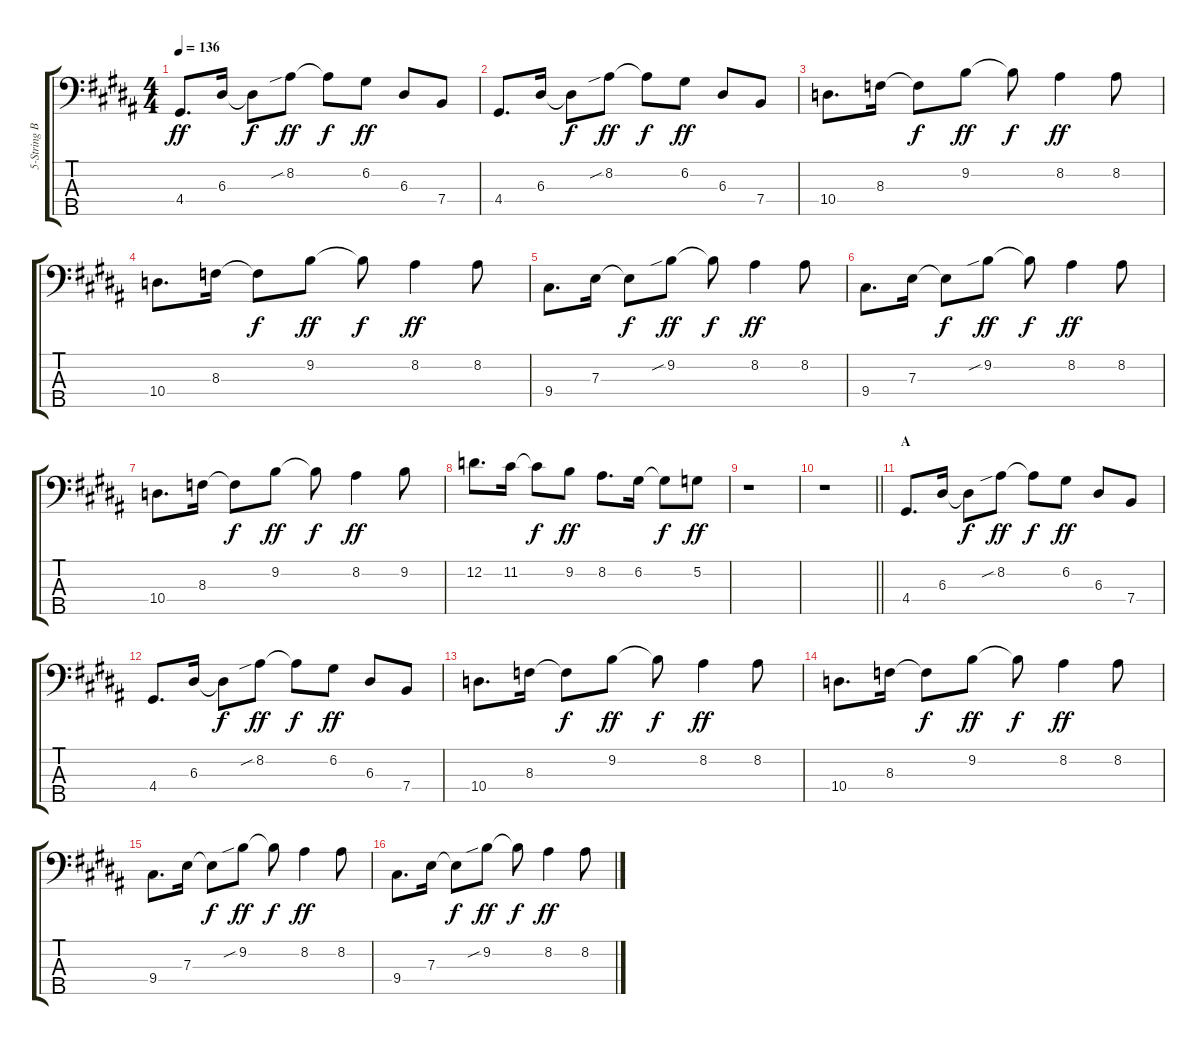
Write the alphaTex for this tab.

\track ("5-String Bass" "5-String B") {instrument electricbasspick}
\staff {score tabs}
\tuning (G2 D2 A1 E1 B0) {hide}
\ts (4 4)
\tempo 136
\clef f4
\ks b
4.4.8{d dy ff} 6.3.16 6.3{t}.8{dy f} 8.2{sib}.8{dy ff} 8.2{t}.8{dy f} 6.2.8{dy ff} 6.3.8 7.4.8 |
4.4.8{d} 6.3.16 6.3{t}.8{dy f} 8.2{sib}.8{dy ff} 8.2{t}.8{dy f} 6.2.8{dy ff} 6.3.8 7.4.8 |
10.4.8{d} 8.3.16 8.3{t}.8{dy f} 9.2.8{dy ff} 9.2{t}.8{dy f} 8.2.4{dy ff} 8.2.8 |
10.4.8{d} 8.3.16 8.3{t}.8{dy f} 9.2.8{dy ff} 9.2{t}.8{dy f} 8.2.4{dy ff} 8.2.8 |
9.4.8{d} 7.3.16 7.3{t}.8{dy f} 9.2{sib}.8{dy ff} 9.2{t}.8{dy f} 8.2.4{dy ff} 8.2.8 |
9.4.8{d} 7.3.16 7.3{t}.8{dy f} 9.2{sib}.8{dy ff} 9.2{t}.8{dy f} 8.2.4{dy ff} 8.2.8 |
10.4.8{d} 8.3.16 8.3{t}.8{dy f} 9.2.8{dy ff} 9.2{t}.8{dy f} 8.2.4{dy ff} 9.2.8 |
12.2.8{d} 11.2.16 11.2{t}.8{dy f} 9.2.8{dy ff} 8.2.8{d} 6.2.16 6.2{t}.8{dy f} 5.2.8{dy ff} |
r.1 |
\barLineRight lightlight
r.1 |
\section ("" "A")
4.4.8{d} 6.3.16 6.3{t}.8{dy f} 8.2{sib}.8{dy ff} 8.2{t}.8{dy f} 6.2.8{dy ff} 6.3.8 7.4.8 |
4.4.8{d} 6.3.16 6.3{t}.8{dy f} 8.2{sib}.8{dy ff} 8.2{t}.8{dy f} 6.2.8{dy ff} 6.3.8 7.4.8 |
10.4.8{d} 8.3.16 8.3{t}.8{dy f} 9.2.8{dy ff} 9.2{t}.8{dy f} 8.2.4{dy ff} 8.2.8 |
10.4.8{d} 8.3.16 8.3{t}.8{dy f} 9.2.8{dy ff} 9.2{t}.8{dy f} 8.2.4{dy ff} 8.2.8 |
9.4.8{d} 7.3.16 7.3{t}.8{dy f} 9.2{sib}.8{dy ff} 9.2{t}.8{dy f} 8.2.4{dy ff} 8.2.8 |
9.4.8{d} 7.3.16 7.3{t}.8{dy f} 9.2{sib}.8{dy ff} 9.2{t}.8{dy f} 8.2.4{dy ff} 8.2.8
